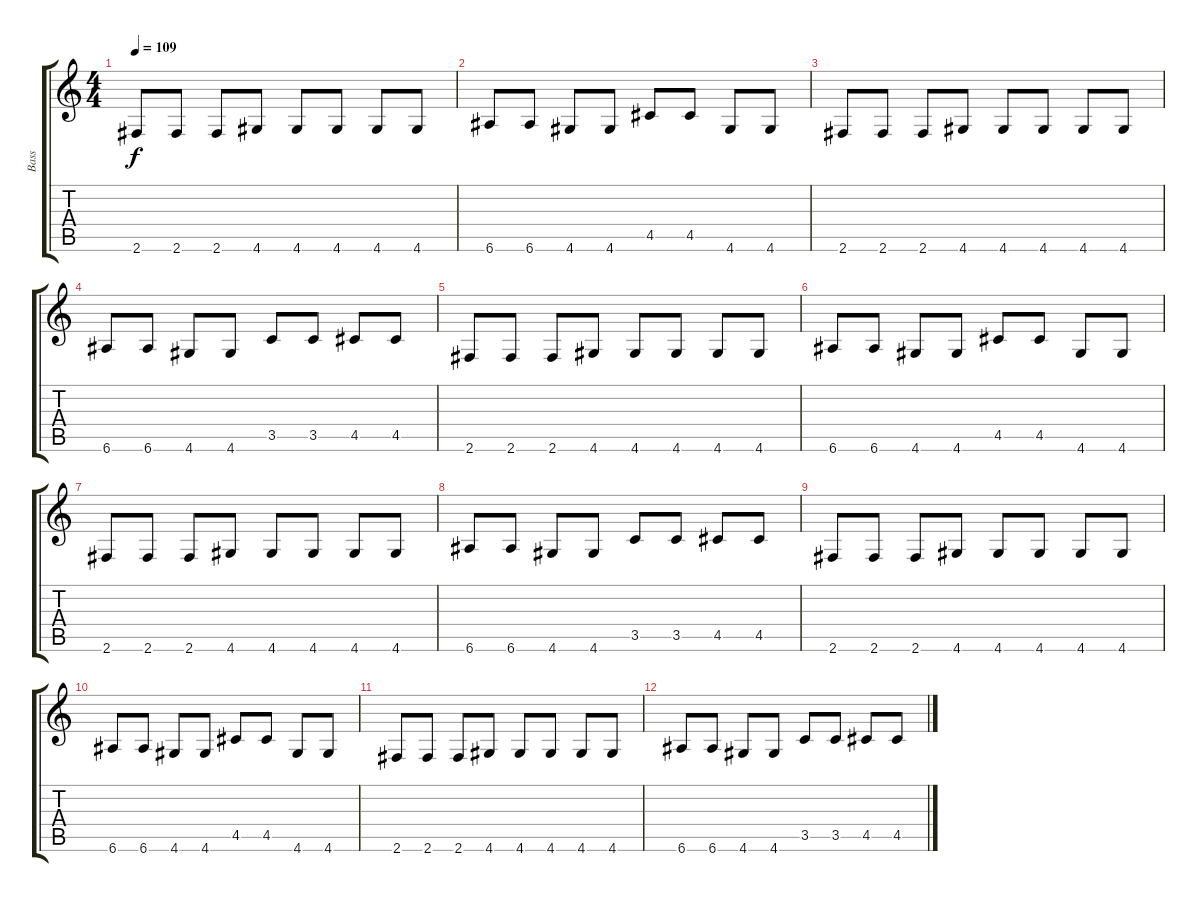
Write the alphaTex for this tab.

\track ("Bass" "Bass") {instrument electricbasspick}
\staff {score tabs}
\tuning (E4 B3 G3 D3 A2 E2) {hide}
\ts (4 4)
\tempo 109
\clef g2
\ks c
2.6.8{dy f} 2.6.8 2.6.8 4.6.8 4.6.8 4.6.8 4.6.8 4.6.8 |
6.6.8 6.6.8 4.6.8 4.6.8 4.5.8 4.5.8 4.6.8 4.6.8 |
2.6.8 2.6.8 2.6.8 4.6.8 4.6.8 4.6.8 4.6.8 4.6.8 |
6.6.8 6.6.8 4.6.8 4.6.8 3.5.8 3.5.8 4.5.8 4.5.8 |
2.6.8 2.6.8 2.6.8 4.6.8 4.6.8 4.6.8 4.6.8 4.6.8 |
6.6.8 6.6.8 4.6.8 4.6.8 4.5.8 4.5.8 4.6.8 4.6.8 |
2.6.8 2.6.8 2.6.8 4.6.8 4.6.8 4.6.8 4.6.8 4.6.8 |
6.6.8 6.6.8 4.6.8 4.6.8 3.5.8 3.5.8 4.5.8 4.5.8 |
2.6.8 2.6.8 2.6.8 4.6.8 4.6.8 4.6.8 4.6.8 4.6.8 |
6.6.8 6.6.8 4.6.8 4.6.8 4.5.8 4.5.8 4.6.8 4.6.8 |
2.6.8 2.6.8 2.6.8 4.6.8 4.6.8 4.6.8 4.6.8 4.6.8 |
6.6.8 6.6.8 4.6.8 4.6.8 3.5.8 3.5.8 4.5.8 4.5.8
